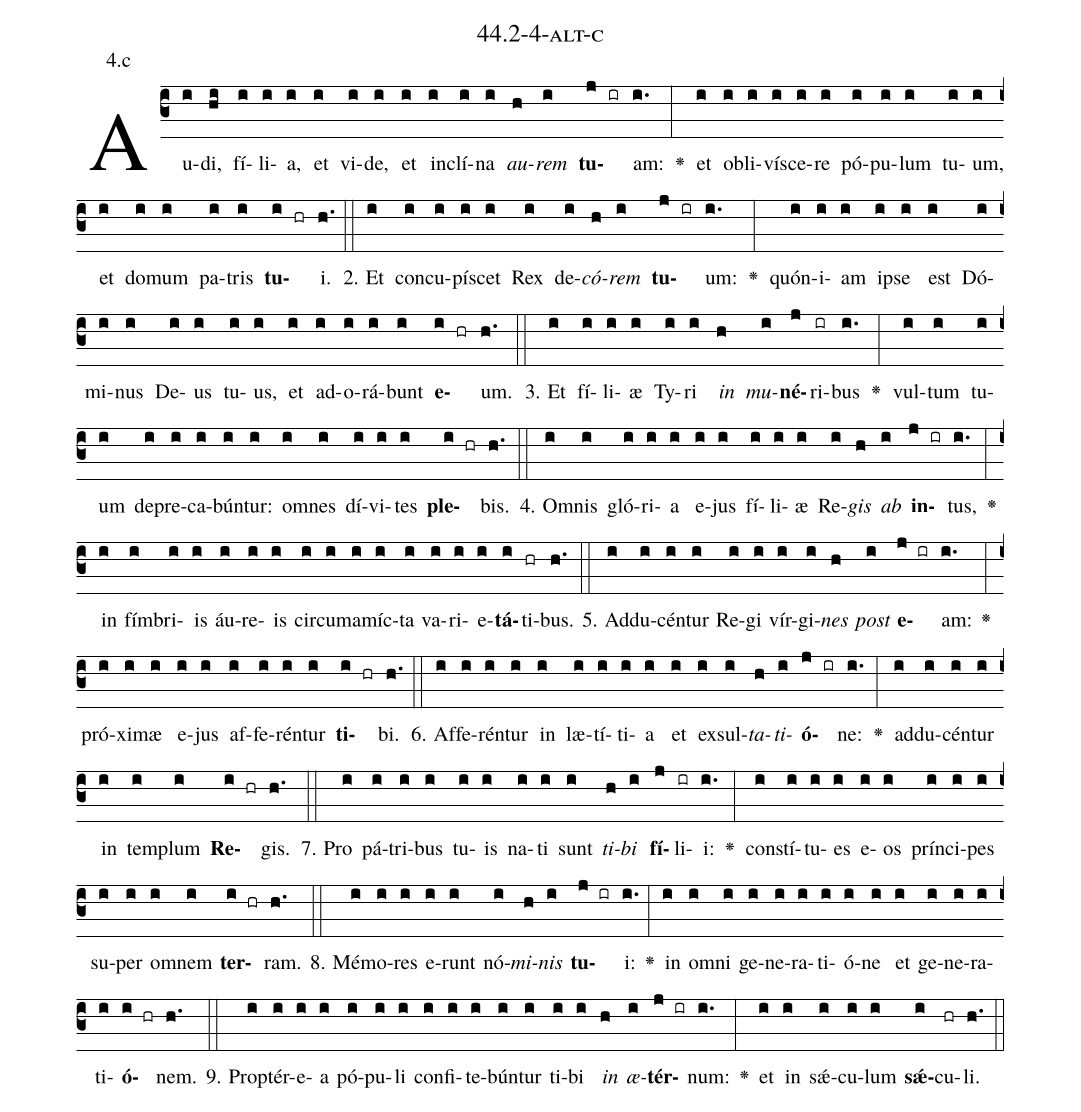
name: 44.2-4-alt-c;
annotation: 4.c;
%%
(c3)Au(i)di,(hi) fí(i)li(i)a,(i) et(i) vi(i)de,(i) et(i) in(i)clí(i)na(i) <i>au</i>(h)<i>rem</i>(i) <b>tu</b>(j ir)am:(i.) <v>\greheightstar</v>(:) et(i) ob(i)li(i)ví(i)sce(i)re(i) pó(i)pu(i)lum(i) tu(i)um,(i) et(i) do(i)mum(i) pa(i)tris(i) <b>tu</b>(i hr)i.(h.) (::)
2. Et(i) con(i)cu(i)pí(i)scet(i) Rex(i) de(i)<i>có</i>(h)<i>rem</i>(i) <b>tu</b>(j ir)um:(i.) <v>\greheightstar</v>(:) quón(i)i(i)am(i) ip(i)se(i) est(i) Dó(i)mi(i)nus(i) De(i)us(i) tu(i)us,(i) et(i) ad(i)o(i)rá(i)bunt(i) <b>e</b>(i hr)um.(h.) (::)
3. Et(i) fí(i)li(i)æ(i) Ty(i)ri(i) <i>in</i>(h) <i>mu</i>(i)<b>né</b>(j)ri(ir)bus(i.) <v>\greheightstar</v>(:) vul(i)tum(i) tu(i)um(i) de(i)pre(i)ca(i)bún(i)tur:(i) om(i)nes(i) dí(i)vi(i)tes(i) <b>ple</b>(i hr)bis.(h.) (::)
4. Om(i)nis(i) gló(i)ri(i)a(i) e(i)jus(i) fí(i)li(i)æ(i) Re(i)<i>gis</i>(h) <i>ab</i>(i) <b>in</b>(j ir)tus,(i.) <v>\greheightstar</v>(:) in(i) fím(i)bri(i)is(i) áu(i)re(i)is(i) cir(i)cum(i)a(i)míc(i)ta(i) va(i)ri(i)e(i)<b>tá</b>(i)ti(hr)bus.(h.) (::)
5. Ad(i)du(i)cén(i)tur(i) Re(i)gi(i) vír(i)gi(i)<i>nes</i>(h) <i>post</i>(i) <b>e</b>(j ir)am:(i.) <v>\greheightstar</v>(:) pró(i)xi(i)mæ(i) e(i)jus(i) af(i)fe(i)rén(i)tur(i) <b>ti</b>(i hr)bi.(h.) (::)
6. Af(i)fe(i)rén(i)tur(i) in(i) læ(i)tí(i)ti(i)a(i) et(i) ex(i)sul(i)<i>ta</i>(h)<i>ti</i>(i)<b>ó</b>(j ir)ne:(i.) <v>\greheightstar</v>(:) ad(i)du(i)cén(i)tur(i) in(i) tem(i)plum(i) <b>Re</b>(i hr)gis.(h.) (::)
7. Pro(i) pá(i)tri(i)bus(i) tu(i)is(i) na(i)ti(i) sunt(i) <i>ti</i>(h)<i>bi</i>(i) <b>fí</b>(j)li(ir)i:(i.) <v>\greheightstar</v>(:) con(i)stí(i)tu(i)es(i) e(i)os(i) prín(i)ci(i)pes(i) su(i)per(i) om(i)nem(i) <b>ter</b>(i hr)ram.(h.) (::)
8. Mé(i)mo(i)res(i) e(i)runt(i) nó(i)<i>mi</i>(h)<i>nis</i>(i) <b>tu</b>(j ir)i:(i.) <v>\greheightstar</v>(:) in(i) om(i)ni(i) ge(i)ne(i)ra(i)ti(i)ó(i)ne(i) et(i) ge(i)ne(i)ra(i)ti(i)<b>ó</b>(i hr)nem.(h.) (::)
9. Prop(i)tér(i)e(i)a(i) pó(i)pu(i)li(i) con(i)fi(i)te(i)bún(i)tur(i) ti(i)bi(i) <i>in</i>(h) <i>æ</i>(i)<b>tér</b>(j ir)num:(i.) <v>\greheightstar</v>(:) et(i) in(i) sǽ(i)cu(i)lum(i) <b>sǽ</b>(i)cu(hr)li.(h.) (::)
